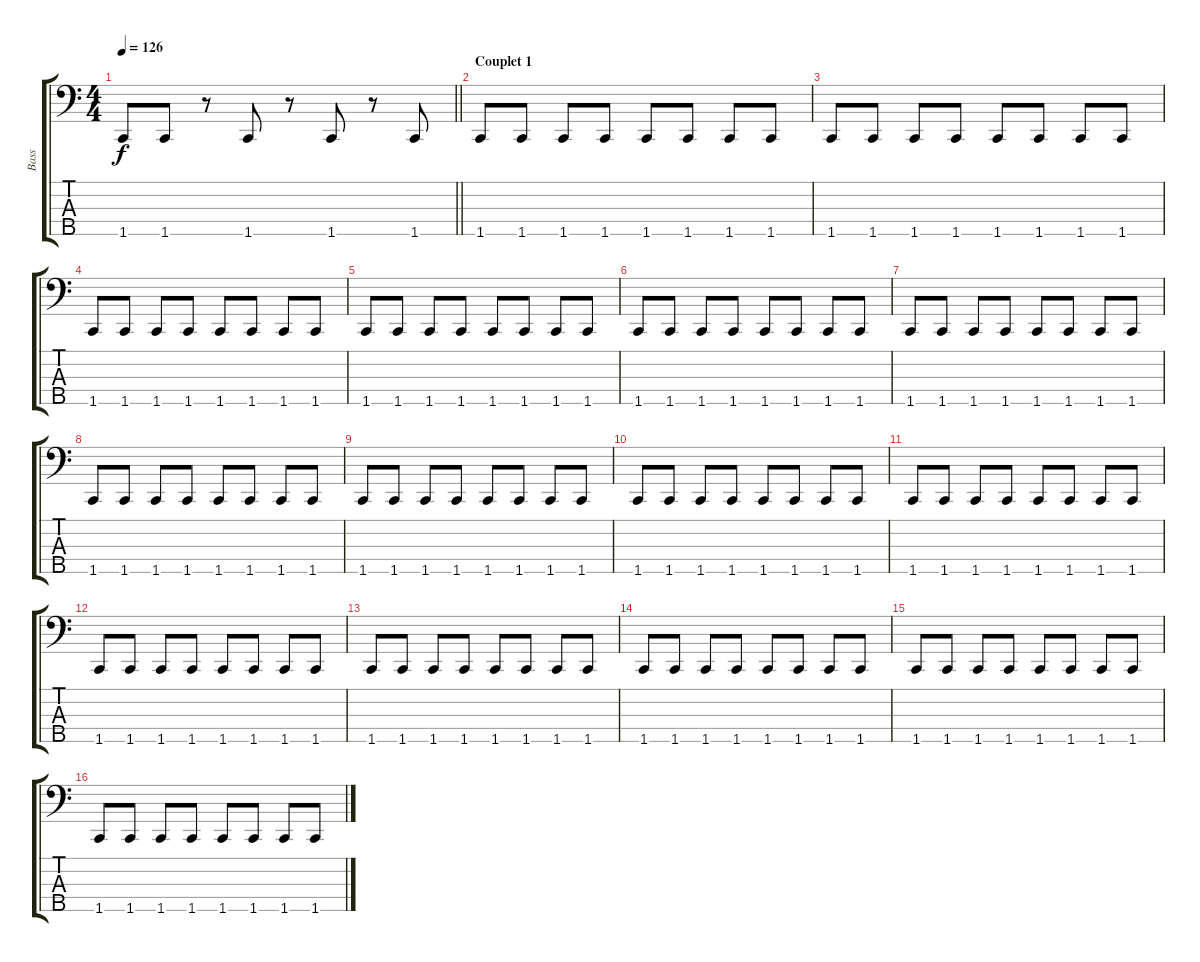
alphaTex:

\track ("Bass" "Bass") {instrument electricbassfinger}
\staff {score tabs}
\tuning (G2 D2 A1 E1 B0) {hide}
\ts (4 4)
\tempo 126
\clef f4
\barLineRight lightlight
\ks c
1.5.8{dy f} 1.5.8 r.8 1.5.8 r.8 1.5.8 r.8 1.5.8 |
\section ("" "Couplet 1")
1.5.8 1.5.8 1.5.8 1.5.8 1.5.8 1.5.8 1.5.8 1.5.8 |
1.5.8 1.5.8 1.5.8 1.5.8 1.5.8 1.5.8 1.5.8 1.5.8 |
1.5.8 1.5.8 1.5.8 1.5.8 1.5.8 1.5.8 1.5.8 1.5.8 |
1.5.8 1.5.8 1.5.8 1.5.8 1.5.8 1.5.8 1.5.8 1.5.8 |
1.5.8 1.5.8 1.5.8 1.5.8 1.5.8 1.5.8 1.5.8 1.5.8 |
1.5.8 1.5.8 1.5.8 1.5.8 1.5.8 1.5.8 1.5.8 1.5.8 |
1.5.8 1.5.8 1.5.8 1.5.8 1.5.8 1.5.8 1.5.8 1.5.8 |
1.5.8 1.5.8 1.5.8 1.5.8 1.5.8 1.5.8 1.5.8 1.5.8 |
1.5.8 1.5.8 1.5.8 1.5.8 1.5.8 1.5.8 1.5.8 1.5.8 |
1.5.8 1.5.8 1.5.8 1.5.8 1.5.8 1.5.8 1.5.8 1.5.8 |
1.5.8 1.5.8 1.5.8 1.5.8 1.5.8 1.5.8 1.5.8 1.5.8 |
1.5.8 1.5.8 1.5.8 1.5.8 1.5.8 1.5.8 1.5.8 1.5.8 |
1.5.8 1.5.8 1.5.8 1.5.8 1.5.8 1.5.8 1.5.8 1.5.8 |
1.5.8 1.5.8 1.5.8 1.5.8 1.5.8 1.5.8 1.5.8 1.5.8 |
1.5.8 1.5.8 1.5.8 1.5.8 1.5.8 1.5.8 1.5.8 1.5.8
